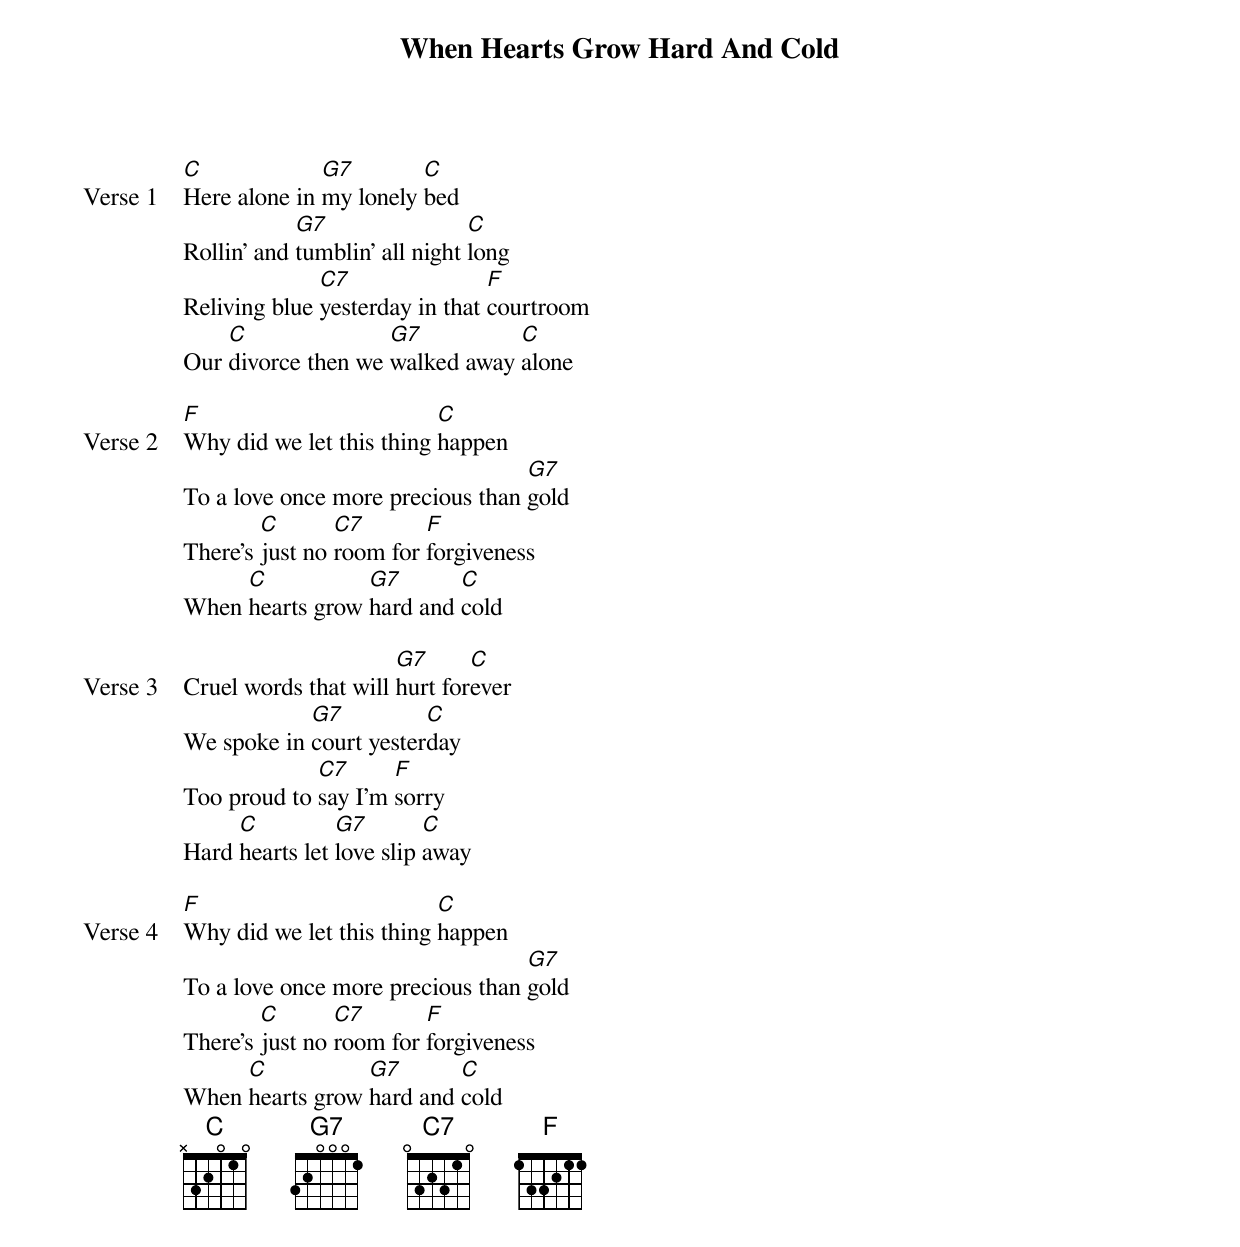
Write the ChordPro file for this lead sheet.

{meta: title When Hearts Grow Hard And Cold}
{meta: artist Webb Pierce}
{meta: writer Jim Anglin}

{start_of_verse: Verse 1}
[C]Here alone in [G7]my lonely [C]bed
Rollin' and [G7]tumblin' all night [C]long
Reliving blue [C7]yesterday in that [F]courtroom
Our [C]divorce then we [G7]walked away [C]alone
{end_of_verse}

{start_of_verse: Verse 2}
[F]Why did we let this thing [C]happen
To a love once more precious than [G7]gold
There's [C]just no [C7]room for [F]forgiveness
When [C]hearts grow [G7]hard and [C]cold
{end_of_verse}

{start_of_verse: Verse 3}
Cruel words that will [G7]hurt for[C]ever
We spoke in [G7]court yester[C]day
Too proud to [C7]say I'm [F]sorry
Hard [C]hearts let [G7]love slip [C]away
{end_of_verse}

{start_of_verse: Verse 4}
[F]Why did we let this thing [C]happen
To a love once more precious than [G7]gold
There's [C]just no [C7]room for [F]forgiveness
When [C]hearts grow [G7]hard and [C]cold
{end_of_verse}
